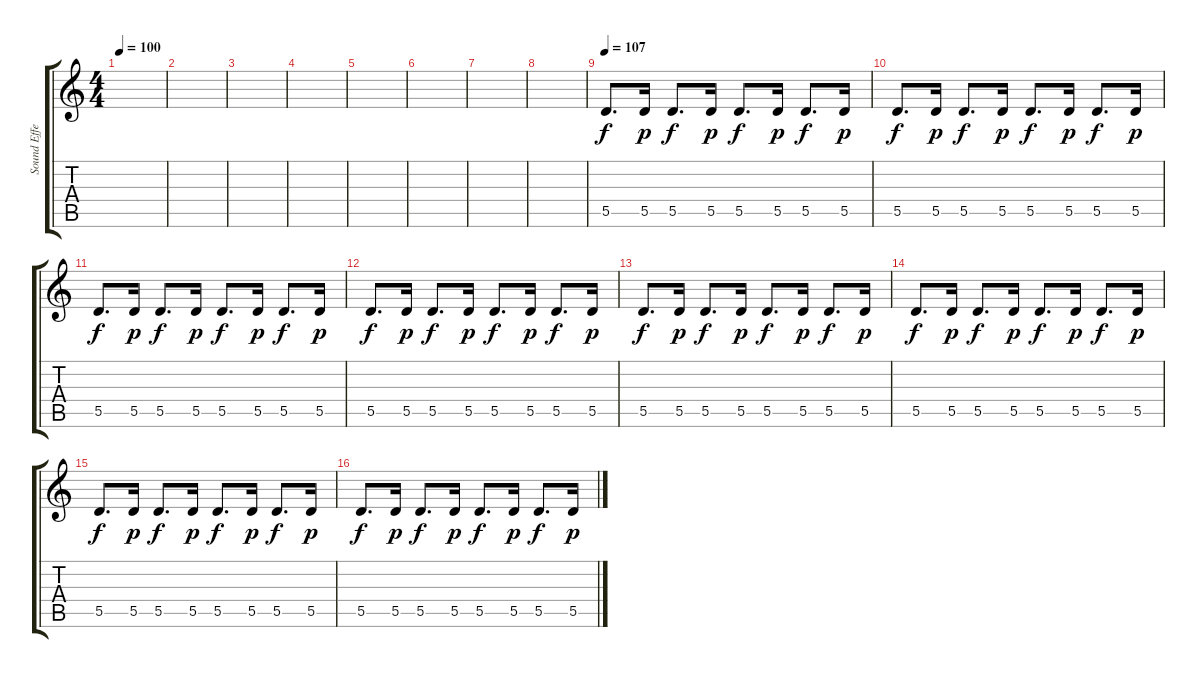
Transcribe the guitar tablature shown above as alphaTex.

\track ("Sound Effects" "Sound Effe") {instrument guitarharmonics}
\staff {score tabs}
\tuning (E4 B3 G3 D3 A2 E2) {hide}
\ts (4 4)
\tempo 100
\clef g2
\ks c
|
|
|
|
|
|
|
|
\tempo 107
5.5.8{d volume 7 balance 8 instrument electricbassfinger} 5.5.16{dy p} 5.5.8{d dy f} 5.5.16{dy p} 5.5.8{d dy f} 5.5.16{dy p} 5.5.8{d dy f} 5.5.16{dy p} |
5.5.8{d dy f} 5.5.16{dy p} 5.5.8{d dy f} 5.5.16{dy p} 5.5.8{d dy f} 5.5.16{dy p} 5.5.8{d dy f} 5.5.16{dy p} |
5.5.8{d dy f} 5.5.16{dy p} 5.5.8{d dy f} 5.5.16{dy p} 5.5.8{d dy f} 5.5.16{dy p} 5.5.8{d dy f} 5.5.16{dy p} |
5.5.8{d dy f} 5.5.16{dy p} 5.5.8{d dy f} 5.5.16{dy p} 5.5.8{d dy f} 5.5.16{dy p} 5.5.8{d dy f} 5.5.16{dy p} |
5.5.8{d dy f} 5.5.16{dy p} 5.5.8{d dy f} 5.5.16{dy p} 5.5.8{d dy f} 5.5.16{dy p} 5.5.8{d dy f} 5.5.16{dy p} |
5.5.8{d dy f} 5.5.16{dy p} 5.5.8{d dy f} 5.5.16{dy p} 5.5.8{d dy f} 5.5.16{dy p} 5.5.8{d dy f} 5.5.16{dy p} |
5.5.8{d dy f} 5.5.16{dy p} 5.5.8{d dy f} 5.5.16{dy p} 5.5.8{d dy f} 5.5.16{dy p} 5.5.8{d dy f} 5.5.16{dy p} |
5.5.8{d dy f} 5.5.16{dy p} 5.5.8{d dy f} 5.5.16{dy p} 5.5.8{d dy f} 5.5.16{dy p} 5.5.8{d dy f} 5.5.16{dy p}
